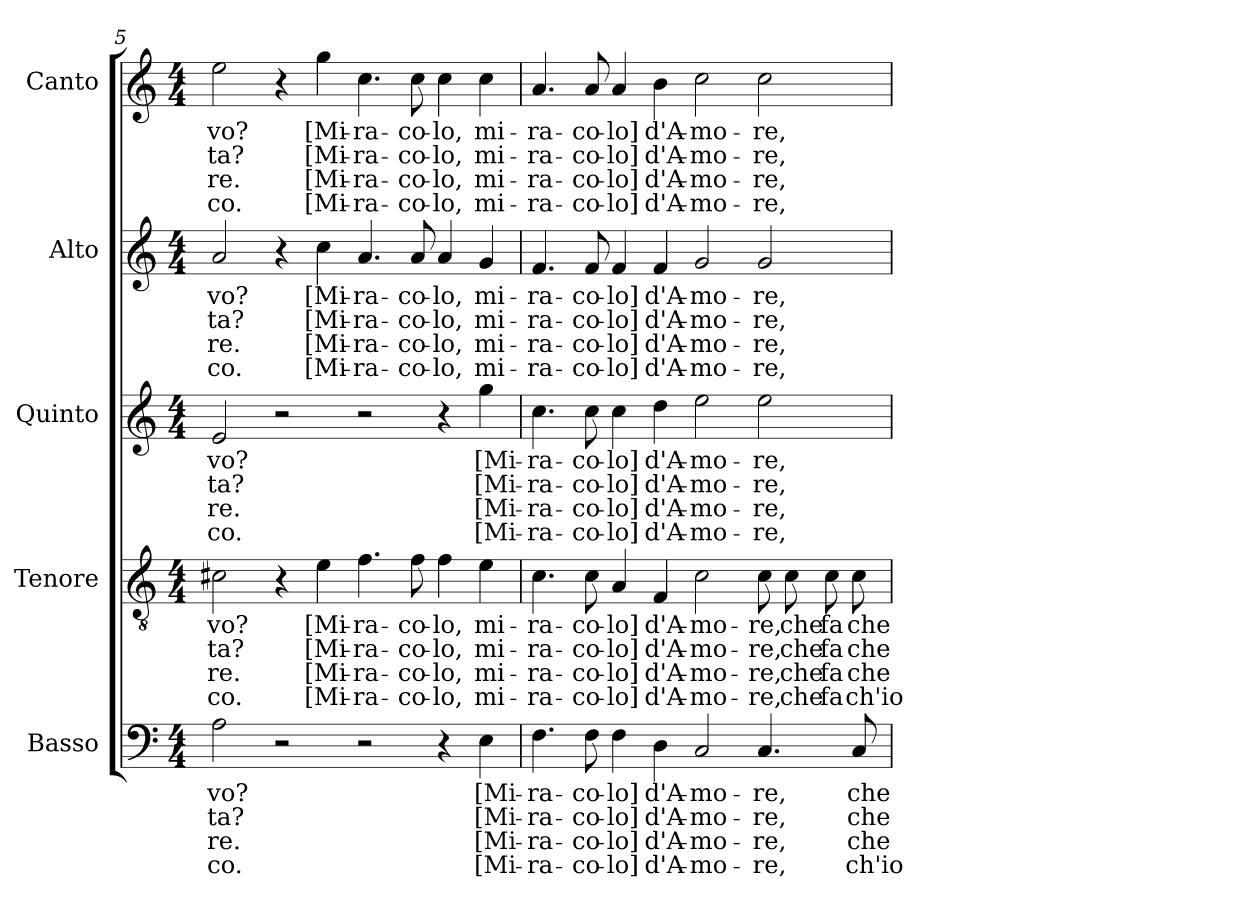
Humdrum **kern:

**kern	**text	**text	**text	**text	**kern	**text	**text	**text	**text	**kern	**text	**text	**text	**text	**kern	**text	**text	**text	**text	**kern	**text	**text	**text	**text
*part5	*part5	*part5	*part5	*part5	*part4	*part4	*part4	*part4	*part4	*part3	*part3	*part3	*part3	*part3	*part2	*part2	*part2	*part2	*part2	*part1	*part1	*part1	*part1	*part1
*staff5	*staff5	*staff5	*staff5	*staff5	*staff4	*staff4	*staff4	*staff4	*staff4	*staff3	*staff3	*staff3	*staff3	*staff3	*staff2	*staff2	*staff2	*staff2	*staff2	*staff1	*staff1	*staff1	*staff1	*staff1
*I"Basso	*	*	*	*	*I"Tenore	*	*	*	*	*I"Quinto	*	*	*	*	*I"Alto	*	*	*	*	*I"Canto	*	*	*	*
*I'B.	*	*	*	*	*I'T.	*	*	*	*	*	*	*	*	*	*I'A.	*	*	*	*	*	*	*	*	*
*clefF4	*	*	*	*	*clefGv2	*	*	*	*	*clefG2	*	*	*	*	*clefG2	*	*	*	*	*clefG2	*	*	*	*
*k[]	*	*	*	*	*k[]	*	*	*	*	*k[]	*	*	*	*	*k[]	*	*	*	*	*k[]	*	*	*	*
*C:	*	*	*	*	*C:	*	*	*	*	*C:	*	*	*	*	*C:	*	*	*	*	*C:	*	*	*	*
*M4/4	*	*	*	*	*M4/4	*	*	*	*	*M4/4	*	*	*	*	*M4/4	*	*	*	*	*M4/4	*	*	*	*
=5	=5	=5	=5	=5	=5	=5	=5	=5	=5	=5	=5	=5	=5	=5	=5	=5	=5	=5	=5	=5	=5	=5	=5	=5
2A\	-vo?	-ta?	-re.	-co.	2c#X\	-vo?	-ta?	-re.	-co.	2e/	-vo?	-ta?	-re.	-co.	2a/	-vo?	-ta?	-re.	-co.	2ee\	-vo?	-ta?	-re.	-co.
2r	.	.	.	.	4r	.	.	.	.	2r	.	.	.	.	4r	.	.	.	.	4r	.	.	.	.
.	.	.	.	.	4e\	[Mi-	[Mi-	[Mi-	[Mi-	.	.	.	.	.	4cc\	[Mi-	[Mi-	[Mi-	[Mi-	4gg\	[Mi-	[Mi-	[Mi-	[Mi-
2r	.	.	.	.	4.f\	-ra-	-ra-	-ra-	-ra-	2r	.	.	.	.	4.a/	-ra-	-ra-	-ra-	-ra-	4.cc\	-ra-	-ra-	-ra-	-ra-
.	.	.	.	.	8f\	-co-	-co-	-co-	-co-	.	.	.	.	.	8a/	-co-	-co-	-co-	-co-	8cc\	-co-	-co-	-co-	-co-
4r	.	.	.	.	4f\	-lo,	-lo,	-lo,	-lo,	4r	.	.	.	.	4a/	-lo,	-lo,	-lo,	-lo,	4cc\	-lo,	-lo,	-lo,	-lo,
4E\	[Mi-	[Mi-	[Mi-	[Mi-	4e\	mi-	mi-	mi-	mi-	4gg\	[Mi-	[Mi-	[Mi-	[Mi-	4g/	mi-	mi-	mi-	mi-	4cc\	mi-	mi-	mi-	mi-
=6	=6	=6	=6	=6	=6	=6	=6	=6	=6	=6	=6	=6	=6	=6	=6	=6	=6	=6	=6	=6	=6	=6	=6	=6
4.F\	-ra-	-ra-	-ra-	-ra-	4.c\	-ra-	-ra-	-ra-	-ra-	4.cc\	-ra-	-ra-	-ra-	-ra-	4.f/	-ra-	-ra-	-ra-	-ra-	4.a/	-ra-	-ra-	-ra-	-ra-
8F\	-co-	-co-	-co-	-co-	8c\	-co-	-co-	-co-	-co-	8cc\	-co-	-co-	-co-	-co-	8f/	-co-	-co-	-co-	-co-	8a/	-co-	-co-	-co-	-co-
4F\	-lo]	-lo]	-lo]	-lo]	4A/	-lo]	-lo]	-lo]	-lo]	4cc\	-lo]	-lo]	-lo]	-lo]	4f/	-lo]	-lo]	-lo]	-lo]	4a/	-lo]	-lo]	-lo]	-lo]
4D\	d'A-	d'A-	d'A-	d'A-	4F/	d'A-	d'A-	d'A-	d'A-	4dd\	d'A-	d'A-	d'A-	d'A-	4f/	d'A-	d'A-	d'A-	d'A-	4b\	d'A-	d'A-	d'A-	d'A-
2C/	-mo-	-mo-	-mo-	-mo-	2c\	-mo-	-mo-	-mo-	-mo-	2ee\	-mo-	-mo-	-mo-	-mo-	2g/	-mo-	-mo-	-mo-	-mo-	2cc\	-mo-	-mo-	-mo-	-mo-
4.C/	-re,	-re,	-re,	-re,	8c\	-re,	-re,	-re,	-re,	2ee\	-re,	-re,	-re,	-re,	2g/	-re,	-re,	-re,	-re,	2cc\	-re,	-re,	-re,	-re,
.	.	.	.	.	8c\	che	che	che	che	.	.	.	.	.	.	.	.	.	.	.	.	.	.	.
.	.	.	.	.	8c\	fa	fa	fa	fa	.	.	.	.	.	.	.	.	.	.	.	.	.	.	.
8C/	che	che	che	ch'io	8c\	che	che	che	ch'io	.	.	.	.	.	.	.	.	.	.	.	.	.	.	.
=	=	=	=	=	=	=	=	=	=	=	=	=	=	=	=	=	=	=	=	=	=	=	=	=
*-	*-	*-	*-	*-	*-	*-	*-	*-	*-	*-	*-	*-	*-	*-	*-	*-	*-	*-	*-	*-	*-	*-	*-	*-
